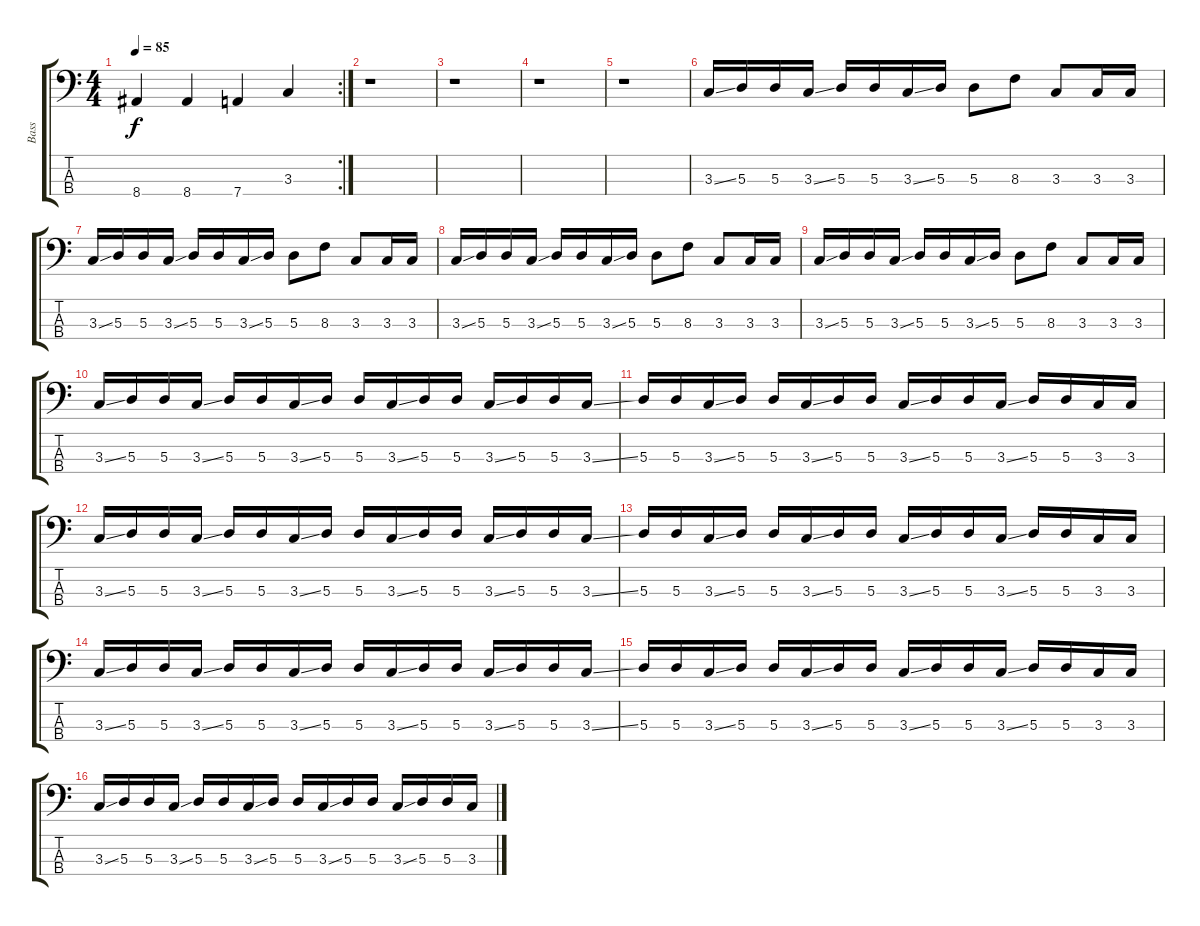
\track ("Bass" "Bass") {instrument electricbassfinger}
\staff {score tabs}
\tuning (G2 D2 A1 D1) {hide}
\rc 2
\ts (4 4)
\tempo 85
\clef f4
\ks c
8.4.4{dy f} 8.4.4 7.4.4 3.3.4 |
r.1 |
r.1 |
r.1 |
r.1 |
3.3{ss}.16 5.3.16 5.3.16 3.3{ss}.16 5.3.16 5.3.16 3.3{ss}.16 5.3.16 5.3.8 8.3.8 3.3.8 3.3.16 3.3.16 |
3.3{ss}.16 5.3.16 5.3.16 3.3{ss}.16 5.3.16 5.3.16 3.3{ss}.16 5.3.16 5.3.8 8.3.8 3.3.8 3.3.16 3.3.16 |
3.3{ss}.16 5.3.16 5.3.16 3.3{ss}.16 5.3.16 5.3.16 3.3{ss}.16 5.3.16 5.3.8 8.3.8 3.3.8 3.3.16 3.3.16 |
3.3{ss}.16 5.3.16 5.3.16 3.3{ss}.16 5.3.16 5.3.16 3.3{ss}.16 5.3.16 5.3.8 8.3.8 3.3.8 3.3.16 3.3.16 |
3.3{ss}.16 5.3.16 5.3.16 3.3{ss}.16 5.3.16 5.3.16 3.3{ss}.16 5.3.16 5.3.16 3.3{ss}.16 5.3.16 5.3.16 3.3{ss}.16 5.3.16 5.3.16 3.3{ss}.16 |
5.3.16 5.3.16 3.3{ss}.16 5.3.16 5.3.16 3.3{ss}.16 5.3.16 5.3.16 3.3{ss}.16 5.3.16 5.3.16 3.3{ss}.16 5.3.16 5.3.16 3.3.16 3.3.16 |
3.3{ss}.16 5.3.16 5.3.16 3.3{ss}.16 5.3.16 5.3.16 3.3{ss}.16 5.3.16 5.3.16 3.3{ss}.16 5.3.16 5.3.16 3.3{ss}.16 5.3.16 5.3.16 3.3{ss}.16 |
5.3.16 5.3.16 3.3{ss}.16 5.3.16 5.3.16 3.3{ss}.16 5.3.16 5.3.16 3.3{ss}.16 5.3.16 5.3.16 3.3{ss}.16 5.3.16 5.3.16 3.3.16 3.3.16 |
3.3{ss}.16 5.3.16 5.3.16 3.3{ss}.16 5.3.16 5.3.16 3.3{ss}.16 5.3.16 5.3.16 3.3{ss}.16 5.3.16 5.3.16 3.3{ss}.16 5.3.16 5.3.16 3.3{ss}.16 |
5.3.16 5.3.16 3.3{ss}.16 5.3.16 5.3.16 3.3{ss}.16 5.3.16 5.3.16 3.3{ss}.16 5.3.16 5.3.16 3.3{ss}.16 5.3.16 5.3.16 3.3.16 3.3.16 |
3.3{ss}.16 5.3.16 5.3.16 3.3{ss}.16 5.3.16 5.3.16 3.3{ss}.16 5.3.16 5.3.16 3.3{ss}.16 5.3.16 5.3.16 3.3{ss}.16 5.3.16 5.3.16 3.3{ss}.16
